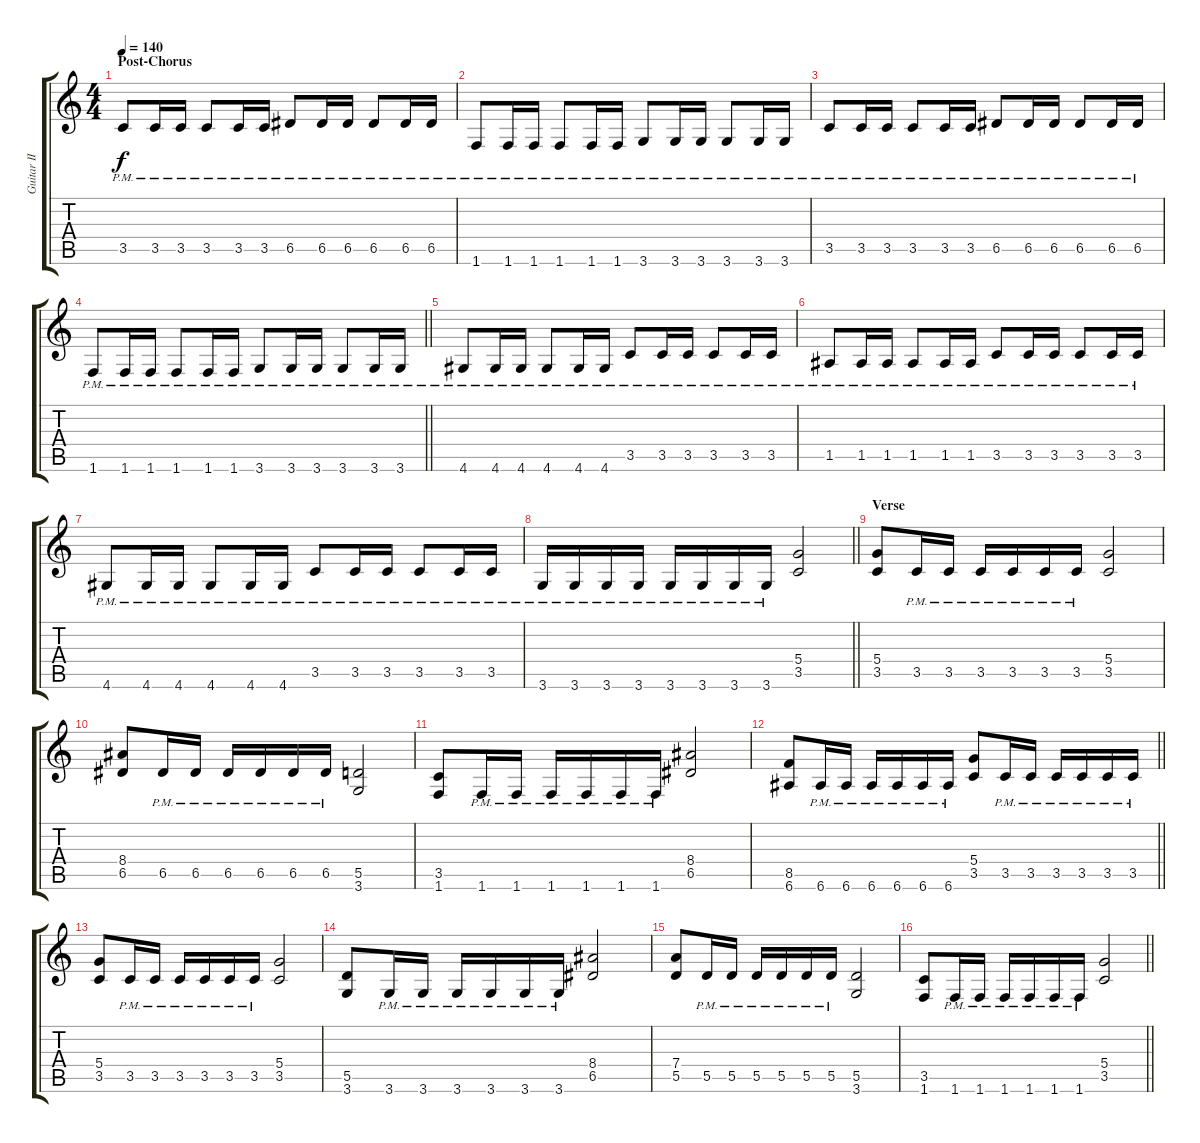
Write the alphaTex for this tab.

\track ("Guitar II" "Guitar II") {instrument distortionguitar}
\staff {score tabs}
\tuning (E4 B3 G3 D3 A2 E2) {hide}
\ts (4 4)
\section ("" "Post-Chorus")
\tempo 140
\clef g2
\ks c
3.5{pm}.8{dy f} 3.5{pm}.16 3.5{pm}.16 3.5{pm}.8 3.5{pm}.16 3.5{pm}.16 6.5{pm}.8 6.5{pm}.16 6.5{pm}.16 6.5{pm}.8 6.5{pm}.16 6.5{pm}.16 |
1.6{pm}.8 1.6{pm}.16 1.6{pm}.16 1.6{pm}.8 1.6{pm}.16 1.6{pm}.16 3.6{pm}.8 3.6{pm}.16 3.6{pm}.16 3.6{pm}.8 3.6{pm}.16 3.6{pm}.16 |
3.5{pm}.8 3.5{pm}.16 3.5{pm}.16 3.5{pm}.8 3.5{pm}.16 3.5{pm}.16 6.5{pm}.8 6.5{pm}.16 6.5{pm}.16 6.5{pm}.8 6.5{pm}.16 6.5{pm}.16 |
\barLineRight lightlight
1.6{pm}.8 1.6{pm}.16 1.6{pm}.16 1.6{pm}.8 1.6{pm}.16 1.6{pm}.16 3.6{pm}.8 3.6{pm}.16 3.6{pm}.16 3.6{pm}.8 3.6{pm}.16 3.6{pm}.16 |
\section ("" "")
4.6{pm}.8 4.6{pm}.16 4.6{pm}.16 4.6{pm}.8 4.6{pm}.16 4.6{pm}.16 3.5{pm}.8 3.5{pm}.16 3.5{pm}.16 3.5{pm}.8 3.5{pm}.16 3.5{pm}.16 |
1.5{pm}.8 1.5{pm}.16 1.5{pm}.16 1.5{pm}.8 1.5{pm}.16 1.5{pm}.16 3.5{pm}.8 3.5{pm}.16 3.5{pm}.16 3.5{pm}.8 3.5{pm}.16 3.5{pm}.16 |
4.6{pm}.8 4.6{pm}.16 4.6{pm}.16 4.6{pm}.8 4.6{pm}.16 4.6{pm}.16 3.5{pm}.8 3.5{pm}.16 3.5{pm}.16 3.5{pm}.8 3.5{pm}.16 3.5{pm}.16 |
\barLineRight lightlight
3.6{pm}.16 3.6{pm}.16 3.6{pm}.16 3.6{pm}.16 3.6{pm}.16 3.6{pm}.16 3.6{pm}.16 3.6{pm}.16 (5.4 3.5).2 |
\section ("" "Verse")
(5.4 3.5).8 3.5{pm}.16 3.5{pm}.16 3.5{pm}.16 3.5{pm}.16 3.5{pm}.16 3.5{pm}.16 (5.4 3.5).2 |
(8.4 6.5).8 6.5{pm}.16 6.5{pm}.16 6.5{pm}.16 6.5{pm}.16 6.5{pm}.16 6.5{pm}.16 (5.5 3.6).2 |
(3.5 1.6).8 1.6{pm}.16 1.6{pm}.16 1.6{pm}.16 1.6{pm}.16 1.6{pm}.16 1.6{pm}.16 (8.4 6.5).2 |
\barLineRight lightlight
(8.5 6.6).8 6.6{pm}.16 6.6{pm}.16 6.6{pm}.16 6.6{pm}.16 6.6{pm}.16 6.6{pm}.16 (5.4 3.5).8 3.5{pm}.16 3.5{pm}.16 3.5{pm}.16 3.5{pm}.16 3.5{pm}.16 3.5{pm}.16 |
\section ("" "")
(5.4 3.5).8 3.5{pm}.16 3.5{pm}.16 3.5{pm}.16 3.5{pm}.16 3.5{pm}.16 3.5{pm}.16 (5.4 3.5).2 |
(5.5 3.6).8 3.6{pm}.16 3.6{pm}.16 3.6{pm}.16 3.6{pm}.16 3.6{pm}.16 3.6{pm}.16 (8.4 6.5).2 |
(7.4 5.5).8 5.5{pm}.16 5.5{pm}.16 5.5{pm}.16 5.5{pm}.16 5.5{pm}.16 5.5{pm}.16 (5.5 3.6).2 |
\barLineRight lightlight
(3.5 1.6).8 1.6{pm}.16 1.6{pm}.16 1.6{pm}.16 1.6{pm}.16 1.6{pm}.16 1.6{pm}.16 (5.4 3.5).2
